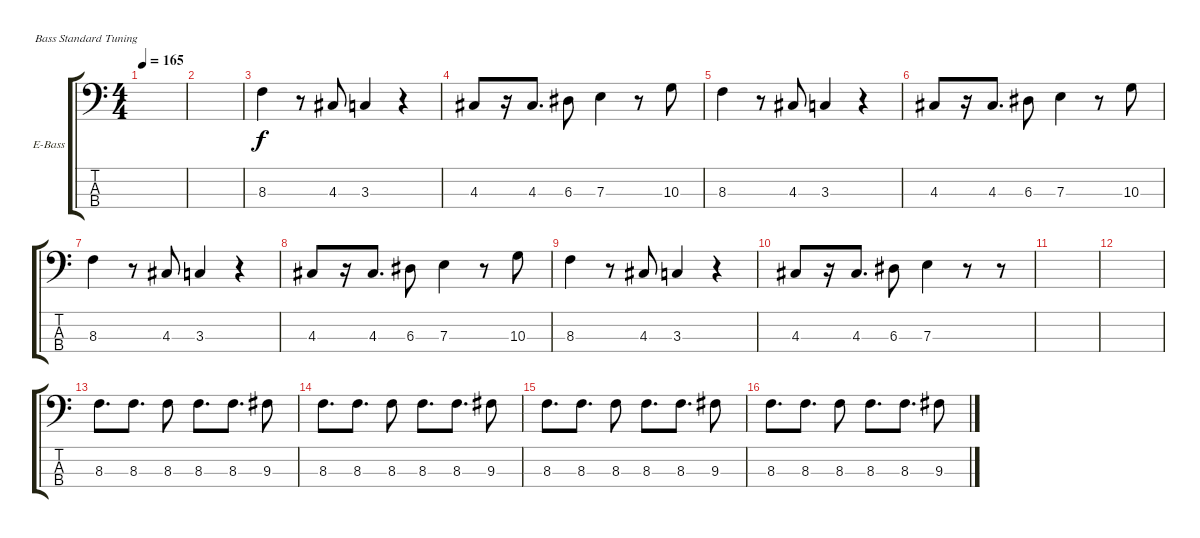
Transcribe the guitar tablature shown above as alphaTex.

\defaultSystemsLayout 4
\bracketExtendMode groupsimilarinstruments
\firstSystemTrackNameOrientation horizontal
\otherSystemsTrackNameOrientation horizontal
\track ("O`Malley" "E-Bass") {instrument electricbassfinger}
\staff {score tabs}
\tuning (G2 D2 A1 E1)
\ts (4 4)
\tempo 165
\clef f4
\ks c
|
|
8.3.4 r.8 4.3.8 3.3.4 r.4 |
4.3.8 r.16 4.3.8{d} 6.3.8 7.3.4 r.8 10.3.8 |
8.3.4 r.8 4.3.8 3.3.4 r.4 |
4.3.8 r.16 4.3.8{d} 6.3.8 7.3.4 r.8 10.3.8 |
8.3.4 r.8 4.3.8 3.3.4 r.4 |
4.3.8 r.16 4.3.8{d} 6.3.8 7.3.4 r.8 10.3.8 |
8.3.4 r.8 4.3.8 3.3.4 r.4 |
4.3.8 r.16 4.3.8{d} 6.3.8 7.3.4 r.8 r.8 |
|
|
8.3.8{d} 8.3.8{d} 8.3.8 8.3.8{d} 8.3.8{d} 9.3.8 |
8.3.8{d} 8.3.8{d} 8.3.8 8.3.8{d} 8.3.8{d} 9.3.8 |
8.3.8{d} 8.3.8{d} 8.3.8 8.3.8{d} 8.3.8{d} 9.3.8 |
8.3.8{d} 8.3.8{d} 8.3.8 8.3.8{d} 8.3.8{d} 9.3.8
